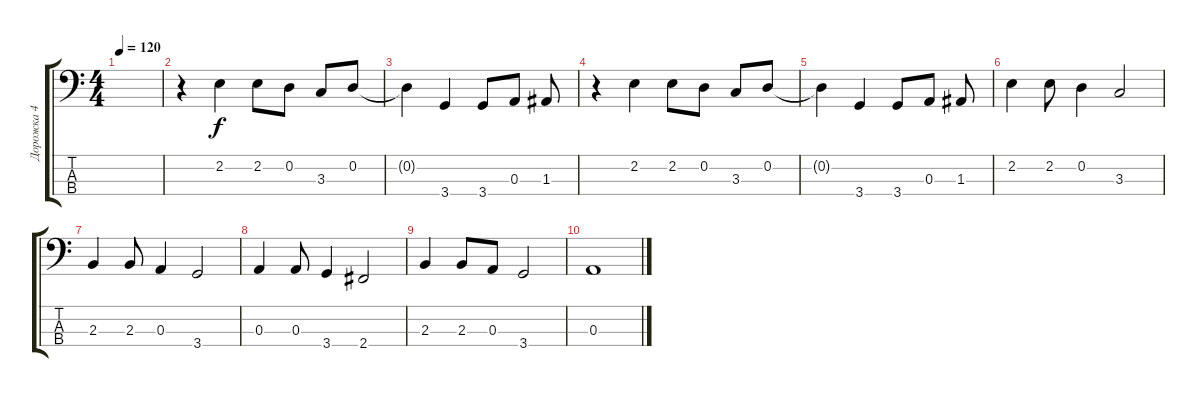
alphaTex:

\track ("Дорожка 4" "Дорожка 4") {instrument electricbassfinger}
\staff {score tabs}
\tuning (G2 D2 A1 E1) {hide}
\ts (4 4)
\tempo 120
\clef f4
\ks c
|
r.4 2.2.4 2.2.8 0.2.8 3.3.8 0.2.8 |
0.2{t}.4 3.4.4 3.4.8 0.3.8 1.3.8 |
r.4 2.2.4 2.2.8 0.2.8 3.3.8 0.2.8 |
0.2{t}.4 3.4.4 3.4.8 0.3.8 1.3.8 |
2.2.4 2.2.8 0.2.4 3.3.2 |
2.3.4 2.3.8 0.3.4 3.4.2 |
0.3.4 0.3.8 3.4.4 2.4.2 |
2.3.4 2.3.8 0.3.8 3.4.2 |
0.3.1
